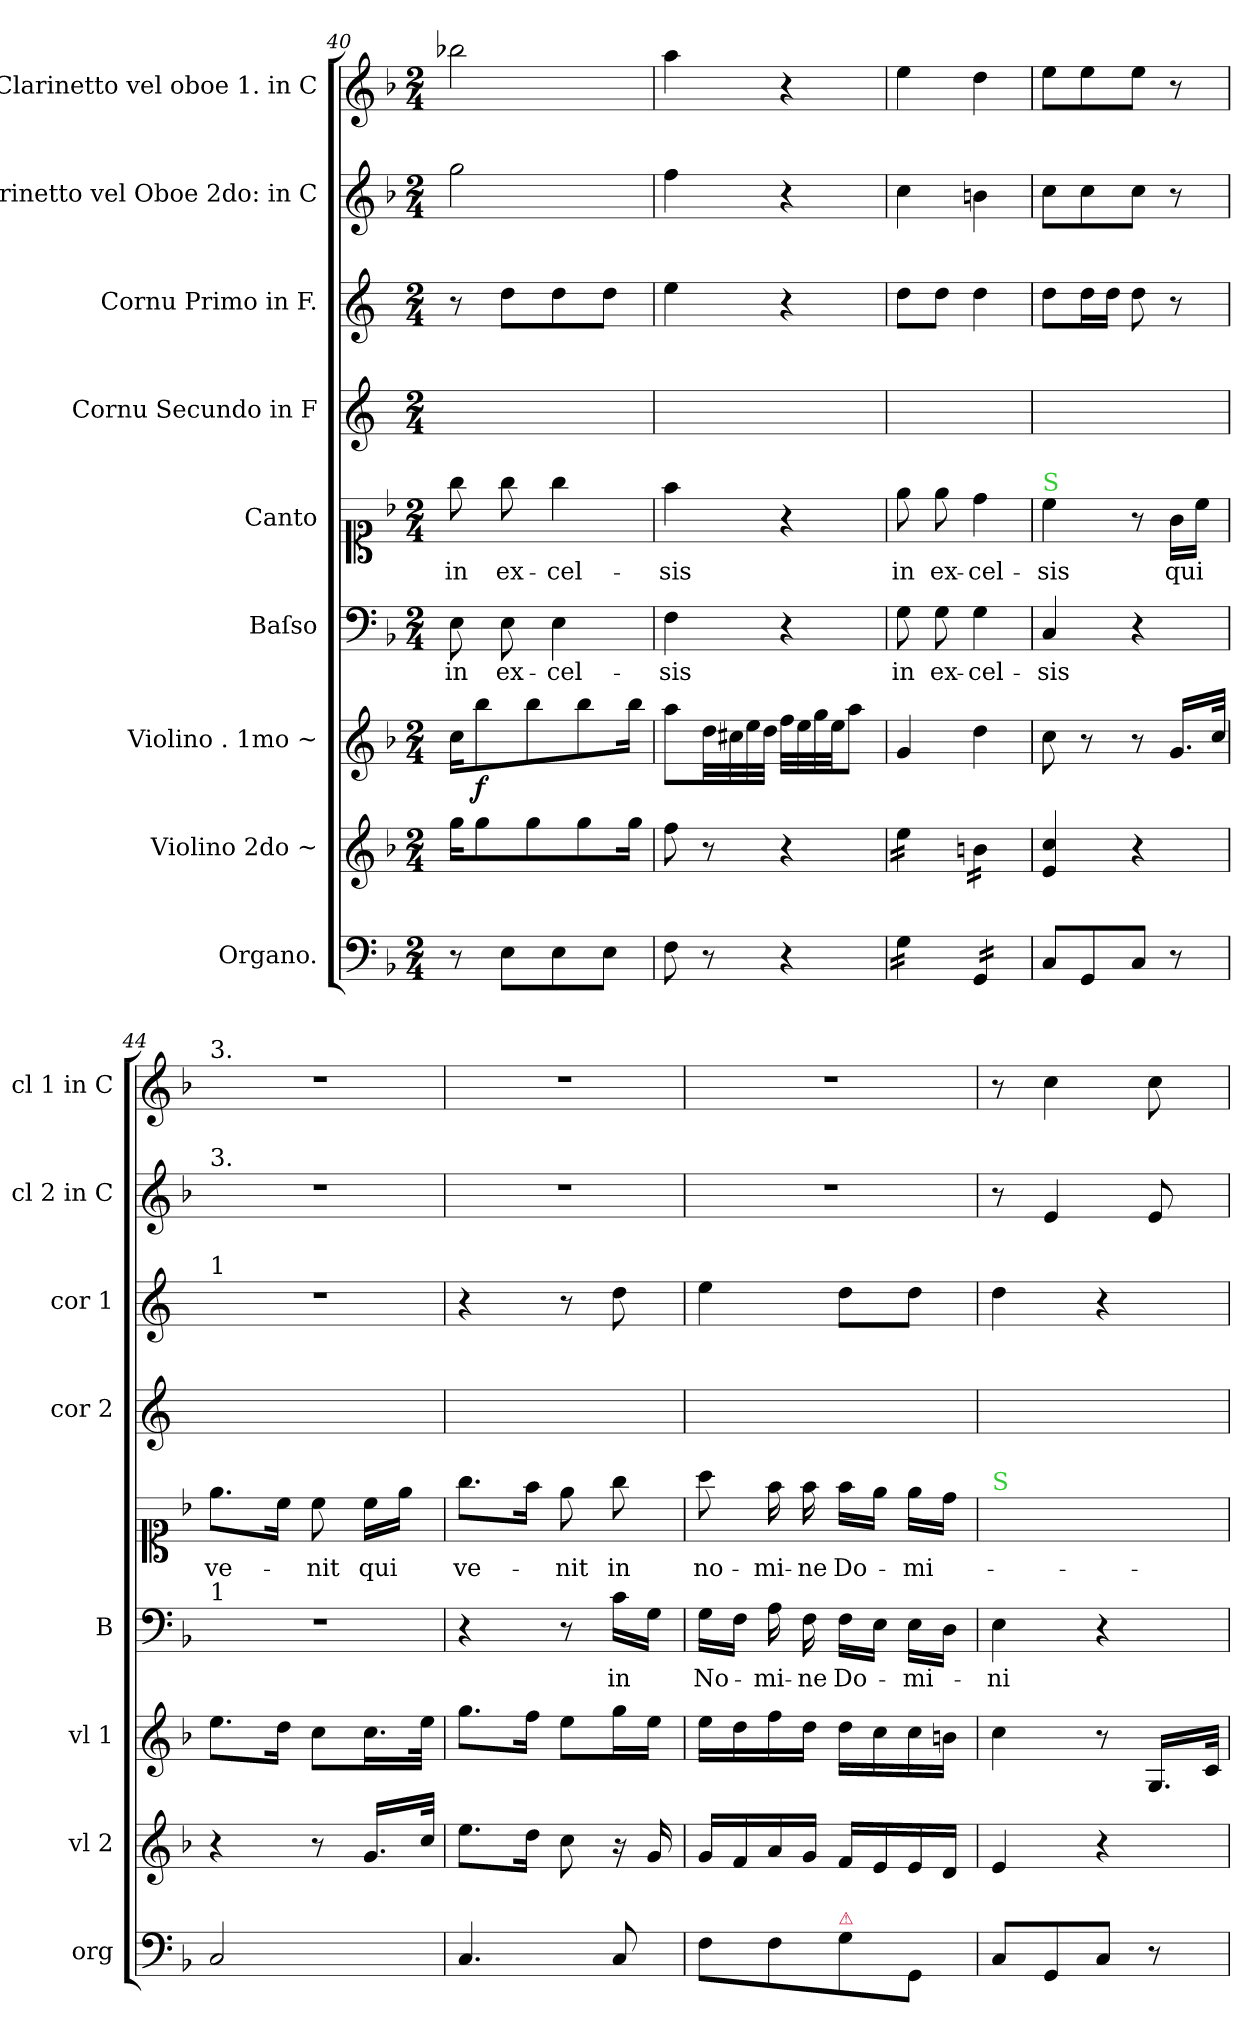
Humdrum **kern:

**kern	**kern	**kern	**dynam	**kern	**text	**kern	**text	**kern	**kern	**kern	**kern
*part9	*part8	*part7	*part7	*part6	*part6	*part5	*part5	*part4	*part3	*part2	*part1
*staff9	*staff8	*staff7	*staff7	*staff6	*staff6	*staff5	*staff5	*staff4	*staff3	*staff2	*staff1
*I"Organo.	*I"Violino 2do ~	*I"Violino . 1mo ~	*	*I"Baſso	*	*I"Canto	*	*I"Cornu Secundo in F	*I"Cornu Primo in F.	*I"Clarinetto vel Oboe 2do: in C	*I"Clarinetto vel oboe 1. in C
*I'org	*I'vl 2	*I'vl 1	*	*I'B	*	*	*	*I'cor 2	*I'cor 1	*I'cl 2 in C	*I'cl 1 in C
*clefF4	*clefG2	*clefG2	*	*clefF4	*	*clefC1	*	*clefG2	*clefG2	*clefG2	*clefG2
*	*	*	*	*	*	*	*	*ITrd4c7	*ITrd4c7	*	*
*k[b-]	*k[b-]	*k[b-]	*	*k[b-]	*	*k[b-]	*	*k[b-]	*k[b-]	*k[b-]	*k[b-]
*F:	*F:	*F:	*	*F:	*	*F:	*	*F:	*F:	*F:	*F:
*M2/4	*M2/4	*M2/4	*	*M2/4	*	*M2/4	*	*M2/4	*M2/4	*M2/4	*M2/4
=40	=40	=40	=40	=40	=40	=40	=40	=40	=40	=40	=40
8r	16gg\KL	16cc\KL	.	8E\	in	8gg\	in	2ryy	8r	2gg\	2bb-X\
!	!	!	!LO:DY:b	!	!	!	!	!	!	!	!
.	8gg\	8bb-\	f	.	.	.	.	.	.	.	.
8E\L	.	.	.	8E\	ex-	8gg\	ex-	.	8g\L	.	.
.	8gg\	8bb-\	.	.	.	.	.	.	.	.	.
8E\	.	.	.	4E\	-cel-	4gg\	-cel-	.	8g\	.	.
.	8gg\	8bb-\	.	.	.	.	.	.	.	.	.
8E\J	.	.	.	.	.	.	.	.	8g\J	.	.
.	16gg\Jk	16bb-\Jk	.	.	.	.	.	.	.	.	.
=41	=41	=41	=41	=41	=41	=41	=41	=41	=41	=41	=41
8F\	8ff\	8aa\L	.	4F\	-sis	4ff\	-sis	2ryy	4a\	4ff\	4aa\
8r	8r	32dd\LL	.	.	.	.	.	.	.	.	.
.	.	32cc#X\	.	.	.	.	.	.	.	.	.
.	.	32ee\	.	.	.	.	.	.	.	.	.
.	.	32dd\JJJ	.	.	.	.	.	.	.	.	.
4r	4r	32ff\LLL	.	4r	.	4r	.	.	4r	4r	4r
.	.	32ee\	.	.	.	.	.	.	.	.	.
.	.	32gg\	.	.	.	.	.	.	.	.	.
.	.	32ee\JJ	.	.	.	.	.	.	.	.	.
.	.	8aa\J	.	.	.	.	.	.	.	.	.
=42	=42	=42	=42	=42	=42	=42	=42	=42	=42	=42	=42
*tremolo	*	*	*	*	*	*	*	*	*	*	*
*	*tremolo	*	*	*	*	*	*	*	*	*	*
16G\LL	16ee\LL	4g/	.	8G\	in	8ee\	in	2ryy	8g\L	4cc\	4ee\
16G\	16ee\	.	.	.	.	.	.	.	.	.	.
16G\	16ee\	.	.	8G\	ex-	8ee\	ex-	.	8g\J	.	.
16G\JJ	16ee\JJ	.	.	.	.	.	.	.	.	.	.
16GG/LL	16bn\LL	4dd\	.	4G\	-cel-	4dd\	-cel-	.	4g\	4bn\	4dd\
16GG/	16bn\	.	.	.	.	.	.	.	.	.	.
16GG/	16bn\	.	.	.	.	.	.	.	.	.	.
16GG/JJ	16bn\JJ	.	.	.	.	.	.	.	.	.	.
*	*Xtremolo	*	*	*	*	*	*	*	*	*	*
*Xtremolo	*	*	*	*	*	*	*	*	*	*	*
=43	=43	=43	=43	=43	=43	=43	=43	=43	=43	=43	=43
!	!	!	!	!	!	!LO:TX:a:color=limegreen:t=S	!	!	!	!	!
8C/L	4e/ 4cc/	8cc\	.	4C/	-sis	4cc\	-sis	2ryy	8g\L	8cc\L	8ee\L
8GG/	.	8r	.	.	.	.	.	.	16g\L	8cc\	8ee\
.	.	.	.	.	.	.	.	.	16g\JJ	.	.
8C/J	4r	8r	.	4r	.	8r	.	.	8g\	8cc\J	8ee\J
8r	.	16.g/LL	.	.	.	16g\LL	qui	.	8r	8r	8r
.	.	.	.	.	.	16cc\JJ	.	.	.	.	.
.	.	32cc/JJk	.	.	.	.	.	.	.	.	.
=44	=44	=44	=44	=44	=44	=44	=44	=44	=44	=44	=44
!	!	!	!	!	!	!	!	!	!	!	!LO:TX:a:t=3.
!	!	!	!	!	!	!	!	!	!	!LO:TX:a:t=3.	!
!	!	!	!	!	!	!	!	!	!LO:TX:a:t=1	!	!
!	!	!	!	!LO:TX:a:t=1	!	!	!	!	!	!	!
2C/	4r	8.ee\L	.	2r	.	8.ee\L	ve-	2ryy	2r	2r	2r
.	.	16dd\Jk	.	.	.	16cc\Jk	.	.	.	.	.
.	8r	8cc\L	.	.	.	8cc\	-nit	.	.	.	.
.	16.g/LL	16.cc\L	.	.	.	16cc\LL	qui	.	.	.	.
.	.	.	.	.	.	16ee\JJ	.	.	.	.	.
.	32cc/JJk	32ee\JJk	.	.	.	.	.	.	.	.	.
=45	=45	=45	=45	=45	=45	=45	=45	=45	=45	=45	=45
4.C/	8.ee\L	8.gg\L	.	4r	.	8.gg\L	ve-	2ryy	4r	2r	2r
.	16dd\Jk	16ff\Jk	.	.	.	16ff\Jk	.	.	.	.	.
.	8cc\	8ee\L	.	8r	.	8ee\	-nit	.	8r	.	.
8C/	16r	16gg\L	.	16c\LL	in	8gg\	in	.	8g\	.	.
.	16g/	16ee\JJ	.	16G\JJ	.	.	.	.	.	.	.
=46	=46	=46	=46	=46	=46	=46	=46	=46	=46	=46	=46
8F\L	16g/LL	16ee\LL	.	16G\LL	No-	8aa\	no-	2ryy	4a\	2r	2r
.	16f/	16dd\	.	16F\JJ	.	.	.	.	.	.	.
8F\	16a/	16ff\	.	16A\	-mi-	16ff\	-mi-	.	.	.	.
.	16g/JJ	16dd\JJ	.	16F\	-ne	16ff\	-ne	.	.	.	.
!LO:TX:a:color=crimson:t=⚠	!	!	!	!	!	!	!	!	!	!	!
8G\	16f/LL	16dd\LL	.	16F\LL	Do-	16ff\LL	Do-	.	8g\L	.	.
.	16e/	16cc\	.	16E\JJ	.	16ee\JJ	.	.	.	.	.
8GG/J	16e/	16cc\	.	16E\LL	-mi-	16ee\LL	-mi-	.	8g\J	.	.
.	16d/JJ	16bn\JJ	.	16D\JJ	.	16dd\JJ	.	.	.	.	.
=47	=47	=47	=47	=47	=47	=47	=47	=47	=47	=47	=47
!	!	!	!	!	!	!LO:TX:a:color=limegreen:t=S	!	!	!	!	!
8C/L	4e/	4cc\	.	4E\	-ni	4cc\yy	-ni	2ryy	4g\	8r	8r
8GG/	.	.	.	.	.	.	.	.	.	4e/	4cc\
8C/J	4r	8r	.	4r	.	8ryy	.	.	4r	.	.
8r	.	16.G/LL	.	.	.	16g\LLyy	qui	.	.	8e/	8cc\
.	.	.	.	.	.	16cc\JJyy	.	.	.	.	.
.	.	32c/JJk	.	.	.	.	.	.	.	.	.
=	=	=	=	=	=	=	=	=	=	=	=
*-	*-	*-	*-	*-	*-	*-	*-	*-	*-	*-	*-
